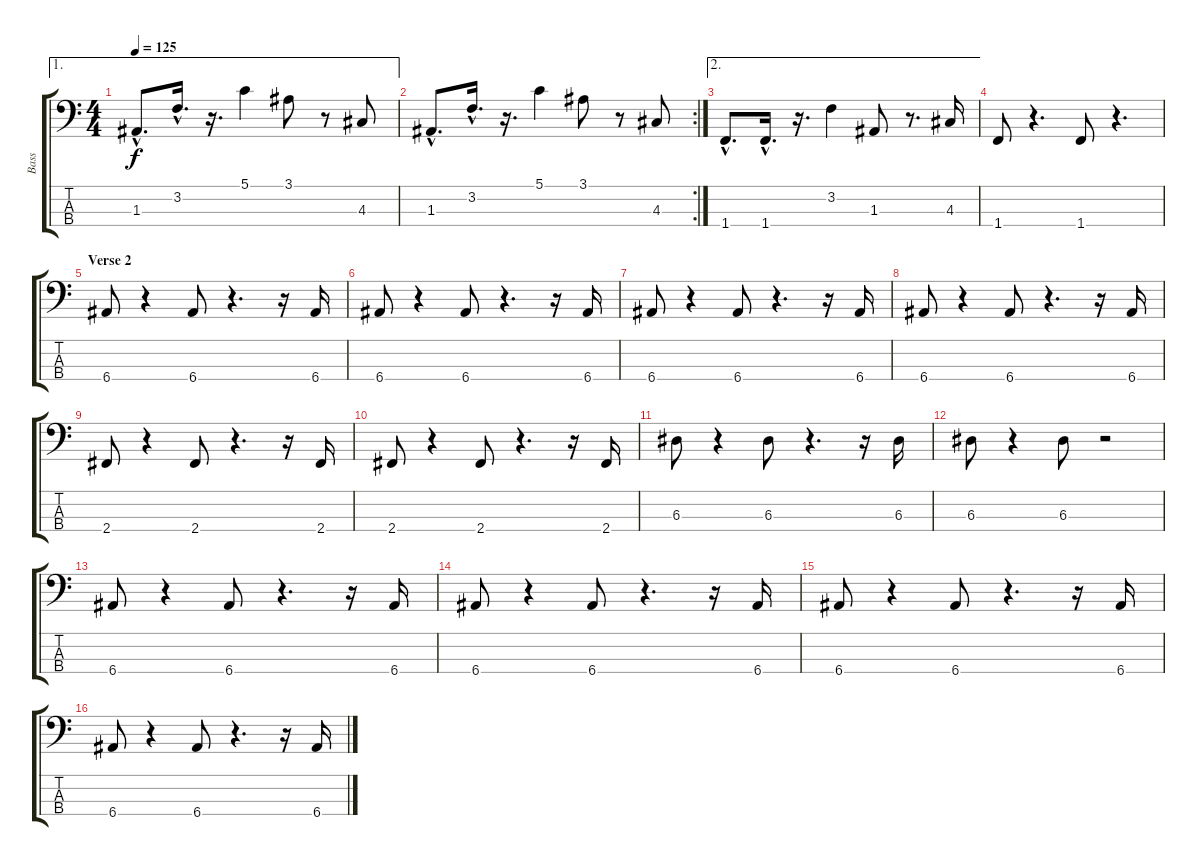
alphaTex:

\track ("Bass" "Bass") {instrument electricbassfinger}
\staff {score tabs}
\tuning (G2 D2 A1 E1) {hide}
\ae 1
\ts (4 4)
\tempo 125
\clef f4
\ks c
1.3{hac}.8{d dy f} 3.2{hac}.16{d} r.16{d} 5.1.4 3.1.8 r.8 4.3.8 |
\rc 2
1.3{hac}.8{d} 3.2{hac}.16{d} r.16{d} 5.1.4 3.1.8 r.8 4.3.8 |
\ae 2
1.4{hac}.8{d} 1.4{hac}.16{d} r.16{d} 3.2.4 1.3.8 r.8{d} 4.3.16 |
1.4.8 r.4{d} 1.4.8 r.4{d} |
\section ("" "Verse 2")
6.4.8 r.4 6.4.8 r.4{d} r.16 6.4.16 |
6.4.8 r.4 6.4.8 r.4{d} r.16 6.4.16 |
6.4.8 r.4 6.4.8 r.4{d} r.16 6.4.16 |
6.4.8 r.4 6.4.8 r.4{d} r.16 6.4.16 |
2.4.8 r.4 2.4.8 r.4{d} r.16 2.4.16 |
2.4.8 r.4 2.4.8 r.4{d} r.16 2.4.16 |
6.3.8 r.4 6.3.8 r.4{d} r.16 6.3.16 |
6.3.8 r.4 6.3.8 r.2 |
6.4.8 r.4 6.4.8 r.4{d} r.16 6.4.16 |
6.4.8 r.4 6.4.8 r.4{d} r.16 6.4.16 |
6.4.8 r.4 6.4.8 r.4{d} r.16 6.4.16 |
6.4.8 r.4 6.4.8 r.4{d} r.16 6.4.16
